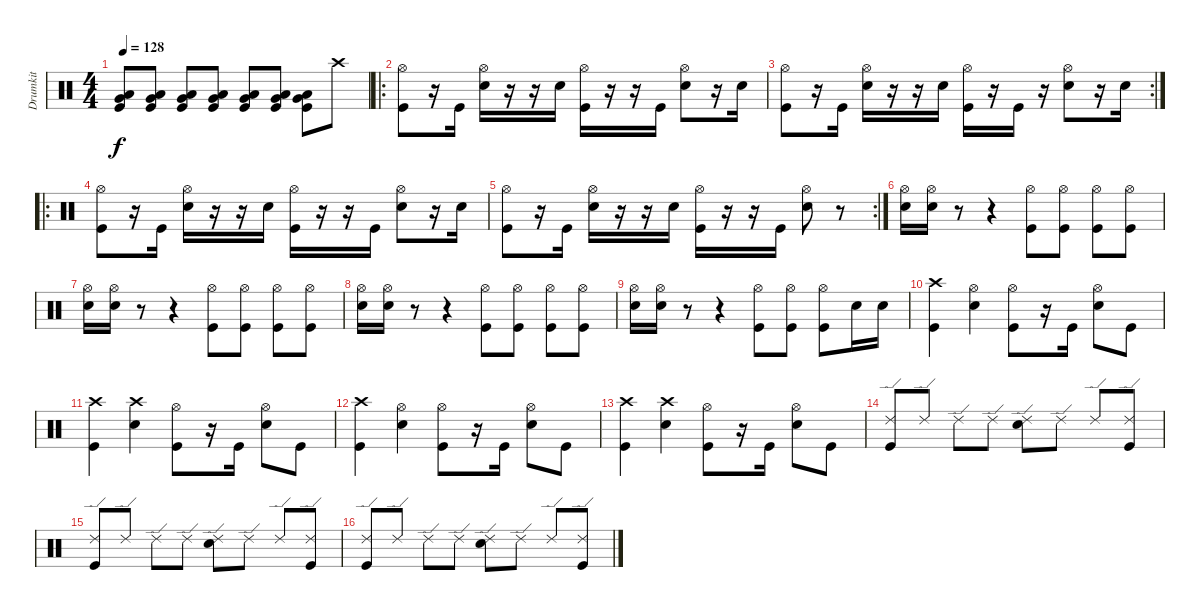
\track ("Drumkit" "Drumkit") {instrument percussion}
\staff {score}
\articulation defaults
\ts (4 4)
\tempo 128
\clef neutral
\ks c
("Very Low Tom (hit)" "Low Tom (hit)" "Kick (hit)").8{dy f} ("Very Low Tom (hit)" "Low Tom (hit)" "Kick (hit)").8 ("Very Low Tom (hit)" "Low Tom (hit)" "Kick (hit)").8 ("Very Low Tom (hit)" "Low Tom (hit)" "Kick (hit)").8 ("Very Low Tom (hit)" "Low Tom (hit)" "Kick (hit)").8 ("Very Low Tom (hit)" "Low Tom (hit)" "Kick (hit)").8 ("Very Low Tom (hit)" "Low Tom (hit)" "Kick (hit)").8 "Crash high (hit)".8 |
\ro
("Hi-Hat (open)" "Kick (hit)").8 r.16 "Kick (hit)".16 ("Hi-Hat (open)" "Snare (hit) 2").16 r.16 r.16 "Snare (hit) 2".16 ("Hi-Hat (open)" "Kick (hit)").16 r.16 r.16 "Kick (hit)".16 ("Hi-Hat (open)" "Snare (hit) 2").8 r.16 "Snare (hit) 2".16 |
\rc 2
("Hi-Hat (open)" "Kick (hit)").8 r.16 "Kick (hit)".16 ("Hi-Hat (open)" "Snare (hit) 2").16 r.16 r.16 "Snare (hit) 2".16 ("Hi-Hat (open)" "Kick (hit)").16 r.16 "Kick (hit)".16 r.16 ("Hi-Hat (open)" "Snare (hit) 2").8 r.16 "Snare (hit) 2".16 |
\ro
("Hi-Hat (open)" "Kick (hit)").8 r.16 "Kick (hit)".16 ("Hi-Hat (open)" "Snare (hit) 2").16 r.16 r.16 "Snare (hit) 2".16 ("Hi-Hat (open)" "Kick (hit)").16 r.16 r.16 "Kick (hit)".16 ("Hi-Hat (open)" "Snare (hit) 2").8 r.16 "Snare (hit) 2".16 |
\rc 2
("Hi-Hat (open)" "Kick (hit)").8 r.16 "Kick (hit)".16 ("Hi-Hat (open)" "Snare (hit) 2").16 r.16 r.16 "Snare (hit) 2".16 ("Hi-Hat (open)" "Kick (hit)").16 r.16 r.16 "Kick (hit)".16 ("Hi-Hat (open)" "Snare (hit) 2").8 r.8 |
("Hi-Hat (open)" "Snare (hit) 2").16 ("Hi-Hat (open)" "Snare (hit) 2").16 r.8 r.4 ("Hi-Hat (open)" "Kick (hit)").8 ("Hi-Hat (open)" "Kick (hit)").8 ("Hi-Hat (open)" "Kick (hit)").8 ("Hi-Hat (open)" "Kick (hit)").8 |
("Hi-Hat (open)" "Snare (hit) 2").16 ("Hi-Hat (open)" "Snare (hit) 2").16 r.8 r.4 ("Hi-Hat (open)" "Kick (hit)").8 ("Hi-Hat (open)" "Kick (hit)").8 ("Hi-Hat (open)" "Kick (hit)").8 ("Hi-Hat (open)" "Kick (hit)").8 |
("Hi-Hat (open)" "Snare (hit) 2").16 ("Hi-Hat (open)" "Snare (hit) 2").16 r.8 r.4 ("Hi-Hat (open)" "Kick (hit)").8 ("Hi-Hat (open)" "Kick (hit)").8 ("Hi-Hat (open)" "Kick (hit)").8 ("Hi-Hat (open)" "Kick (hit)").8 |
("Hi-Hat (open)" "Snare (hit) 2").16 ("Hi-Hat (open)" "Snare (hit) 2").16 r.8 r.4 ("Hi-Hat (open)" "Kick (hit)").8 ("Hi-Hat (open)" "Kick (hit)").8 ("Hi-Hat (open)" "Kick (hit)").8 "Snare (hit) 2".16 "Snare (hit) 2".16 |
("Crash high (hit)" "Kick (hit)").4 ("Hi-Hat (open)" "Snare (hit) 2").4 ("Hi-Hat (open)" "Kick (hit)").8 r.16 "Kick (hit)".16 ("Hi-Hat (open)" "Snare (hit) 2").8 "Kick (hit)".8 |
("Crash high (hit)" "Kick (hit)").4 ("Crash high (hit)" "Snare (hit) 2").4 ("Hi-Hat (open)" "Kick (hit)").8 r.16 "Kick (hit)".16 ("Hi-Hat (open)" "Snare (hit) 2").8 "Kick (hit)".8 |
("Crash high (hit)" "Kick (hit)").4 ("Hi-Hat (open)" "Snare (hit) 2").4 ("Hi-Hat (open)" "Kick (hit)").8 r.16 "Kick (hit)".16 ("Hi-Hat (open)" "Snare (hit) 2").8 "Kick (hit)".8 |
("Crash high (hit)" "Kick (hit)").4 ("Crash high (hit)" "Snare (hit) 2").4 ("Hi-Hat (open)" "Kick (hit)").8 r.16 "Kick (hit)".16 ("Hi-Hat (open)" "Snare (hit) 2").8 "Kick (hit)".8 |
("Ride (edge) 2" "Kick (hit)").8 "Ride (edge) 2".8 "Ride (edge) 2".8 "Ride (edge) 2".8 ("Ride (edge) 2" "Snare (hit) 2").8 "Ride (edge) 2".8 "Ride (edge) 2".8 ("Ride (edge) 2" "Kick (hit)").8 |
("Ride (edge) 2" "Kick (hit)").8 "Ride (edge) 2".8 "Ride (edge) 2".8 "Ride (edge) 2".8 ("Ride (edge) 2" "Snare (hit) 2").8 "Ride (edge) 2".8 "Ride (edge) 2".8 ("Ride (edge) 2" "Kick (hit)").8 |
("Ride (edge) 2" "Kick (hit)").8 "Ride (edge) 2".8 "Ride (edge) 2".8 "Ride (edge) 2".8 ("Ride (edge) 2" "Snare (hit) 2").8 "Ride (edge) 2".8 "Ride (edge) 2".8 ("Ride (edge) 2" "Kick (hit)").8
